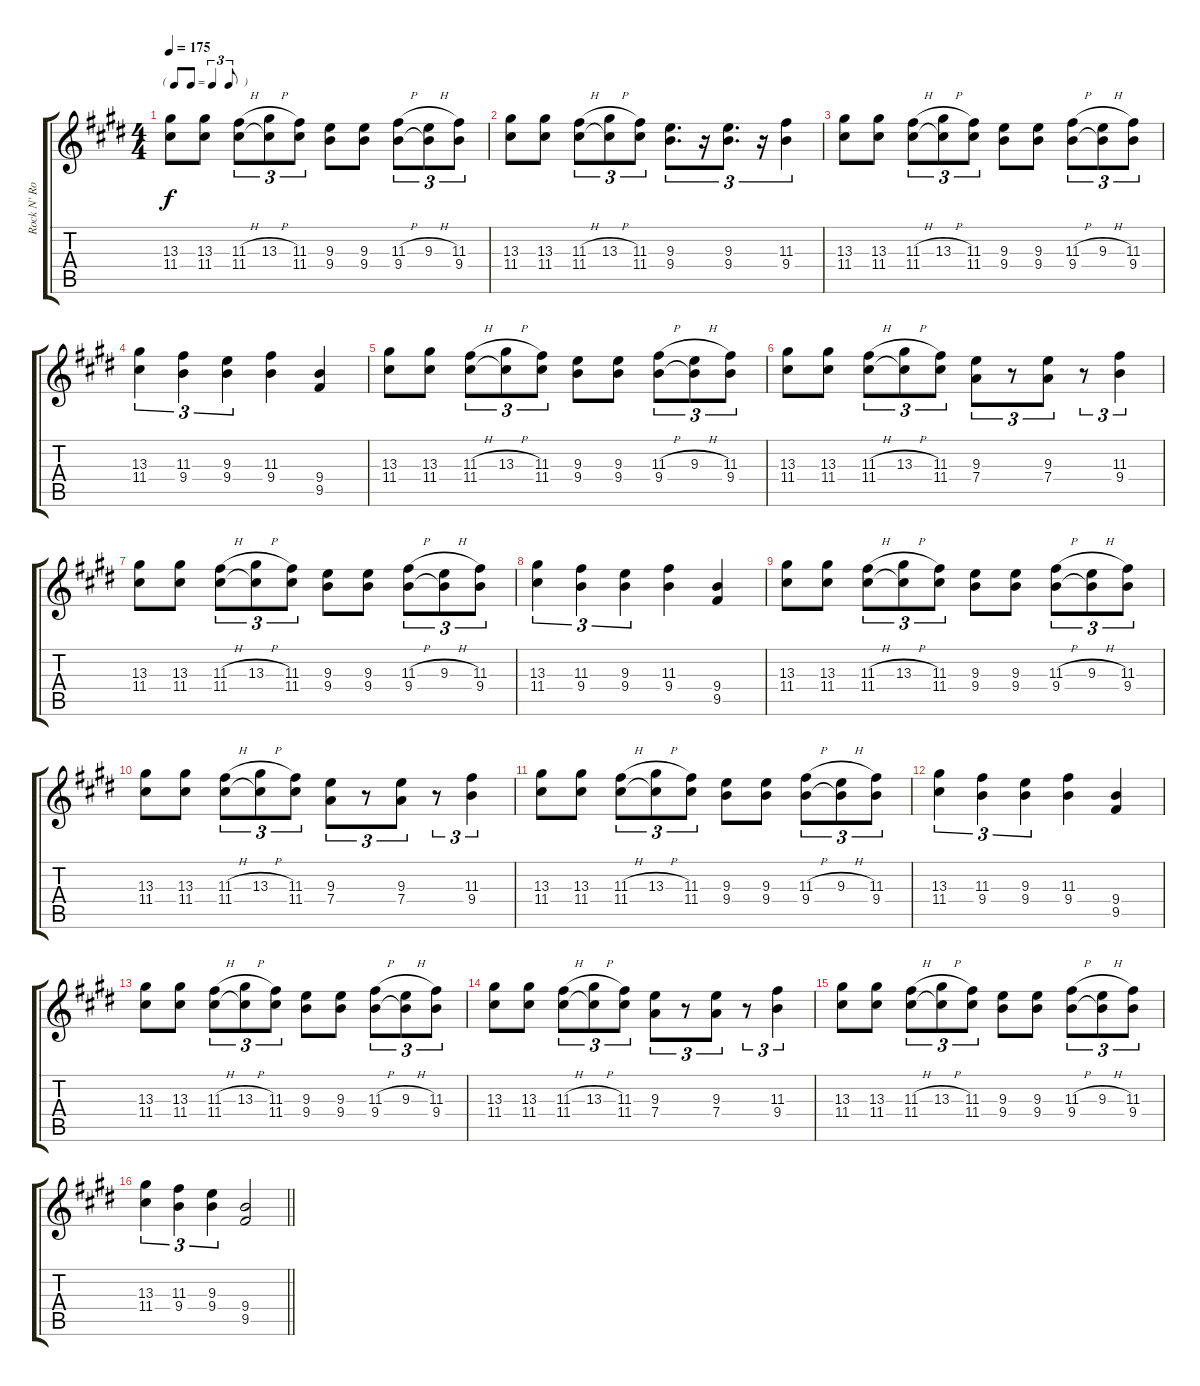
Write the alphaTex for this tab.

\track ("Rock N' Rolf" "Rock N' Ro") {instrument distortionguitar}
\staff {score tabs}
\tuning (E4 B3 G3 D3 A2 E2) {hide}
\ts (4 4)
\tf triplet8th
\tempo 175
\clef g2
\ks c#minor
(13.3 11.4).8{dy f instrument distortionguitar} (13.3 11.4).8 (11.3{h} 11.4).8{tu (3 2)} (13.3{h} 11.4{t}).8{tu (3 2)} (11.3 11.4).8{tu (3 2)} (9.3 9.4).8 (9.3 9.4).8 (11.3{h} 9.4).8{tu (3 2)} (9.3{h} 9.4{t}).8{tu (3 2)} (11.3 9.4).8{tu (3 2)} |
(13.3 11.4).8 (13.3 11.4).8 (11.3{h} 11.4).8{tu (3 2)} (13.3{h} 11.4{t}).8{tu (3 2)} (11.3 11.4).8{tu (3 2)} (9.3 9.4).8{d tu (3 2)} r.16{tu (3 2)} (9.3 9.4).8{d tu (3 2)} r.16{tu (3 2)} (11.3 9.4).4{tu (3 2)} |
(13.3 11.4).8 (13.3 11.4).8 (11.3{h} 11.4).8{tu (3 2)} (13.3{h} 11.4{t}).8{tu (3 2)} (11.3 11.4).8{tu (3 2)} (9.3 9.4).8 (9.3 9.4).8 (11.3{h} 9.4).8{tu (3 2)} (9.3{h} 9.4{t}).8{tu (3 2)} (11.3 9.4).8{tu (3 2)} |
(13.3 11.4).4{tu (3 2)} (11.3 9.4).4{tu (3 2)} (9.3 9.4).4{tu (3 2)} (11.3 9.4).4 (9.4 9.5).4 |
(13.3 11.4).8 (13.3 11.4).8 (11.3{h} 11.4).8{tu (3 2)} (13.3{h} 11.4{t}).8{tu (3 2)} (11.3 11.4).8{tu (3 2)} (9.3 9.4).8 (9.3 9.4).8 (11.3{h} 9.4).8{tu (3 2)} (9.3{h} 9.4{t}).8{tu (3 2)} (11.3 9.4).8{tu (3 2)} |
(13.3 11.4).8 (13.3 11.4).8 (11.3{h} 11.4).8{tu (3 2)} (13.3{h} 11.4{t}).8{tu (3 2)} (11.3 11.4).8{tu (3 2)} (9.3 7.4).8{tu (3 2)} r.8{tu (3 2)} (9.3 7.4).8{tu (3 2)} r.8{tu (3 2)} (11.3 9.4).4{tu (3 2)} |
(13.3 11.4).8 (13.3 11.4).8 (11.3{h} 11.4).8{tu (3 2)} (13.3{h} 11.4{t}).8{tu (3 2)} (11.3 11.4).8{tu (3 2)} (9.3 9.4).8 (9.3 9.4).8 (11.3{h} 9.4).8{tu (3 2)} (9.3{h} 9.4{t}).8{tu (3 2)} (11.3 9.4).8{tu (3 2)} |
(13.3 11.4).4{tu (3 2)} (11.3 9.4).4{tu (3 2)} (9.3 9.4).4{tu (3 2)} (11.3 9.4).4 (9.4 9.5).4 |
(13.3 11.4).8 (13.3 11.4).8 (11.3{h} 11.4).8{tu (3 2)} (13.3{h} 11.4{t}).8{tu (3 2)} (11.3 11.4).8{tu (3 2)} (9.3 9.4).8 (9.3 9.4).8 (11.3{h} 9.4).8{tu (3 2)} (9.3{h} 9.4{t}).8{tu (3 2)} (11.3 9.4).8{tu (3 2)} |
(13.3 11.4).8 (13.3 11.4).8 (11.3{h} 11.4).8{tu (3 2)} (13.3{h} 11.4{t}).8{tu (3 2)} (11.3 11.4).8{tu (3 2)} (9.3 7.4).8{tu (3 2)} r.8{tu (3 2)} (9.3 7.4).8{tu (3 2)} r.8{tu (3 2)} (11.3 9.4).4{tu (3 2)} |
(13.3 11.4).8 (13.3 11.4).8 (11.3{h} 11.4).8{tu (3 2)} (13.3{h} 11.4{t}).8{tu (3 2)} (11.3 11.4).8{tu (3 2)} (9.3 9.4).8 (9.3 9.4).8 (11.3{h} 9.4).8{tu (3 2)} (9.3{h} 9.4{t}).8{tu (3 2)} (11.3 9.4).8{tu (3 2)} |
(13.3 11.4).4{tu (3 2)} (11.3 9.4).4{tu (3 2)} (9.3 9.4).4{tu (3 2)} (11.3 9.4).4 (9.4 9.5).4 |
(13.3 11.4).8 (13.3 11.4).8 (11.3{h} 11.4).8{tu (3 2)} (13.3{h} 11.4{t}).8{tu (3 2)} (11.3 11.4).8{tu (3 2)} (9.3 9.4).8 (9.3 9.4).8 (11.3{h} 9.4).8{tu (3 2)} (9.3{h} 9.4{t}).8{tu (3 2)} (11.3 9.4).8{tu (3 2)} |
(13.3 11.4).8 (13.3 11.4).8 (11.3{h} 11.4).8{tu (3 2)} (13.3{h} 11.4{t}).8{tu (3 2)} (11.3 11.4).8{tu (3 2)} (9.3 7.4).8{tu (3 2)} r.8{tu (3 2)} (9.3 7.4).8{tu (3 2)} r.8{tu (3 2)} (11.3 9.4).4{tu (3 2)} |
(13.3 11.4).8 (13.3 11.4).8 (11.3{h} 11.4).8{tu (3 2)} (13.3{h} 11.4{t}).8{tu (3 2)} (11.3 11.4).8{tu (3 2)} (9.3 9.4).8 (9.3 9.4).8 (11.3{h} 9.4).8{tu (3 2)} (9.3{h} 9.4{t}).8{tu (3 2)} (11.3 9.4).8{tu (3 2)} |
\barLineRight lightlight
(13.3 11.4).4{tu (3 2)} (11.3 9.4).4{tu (3 2)} (9.3 9.4).4{tu (3 2)} (9.4 9.5).2
